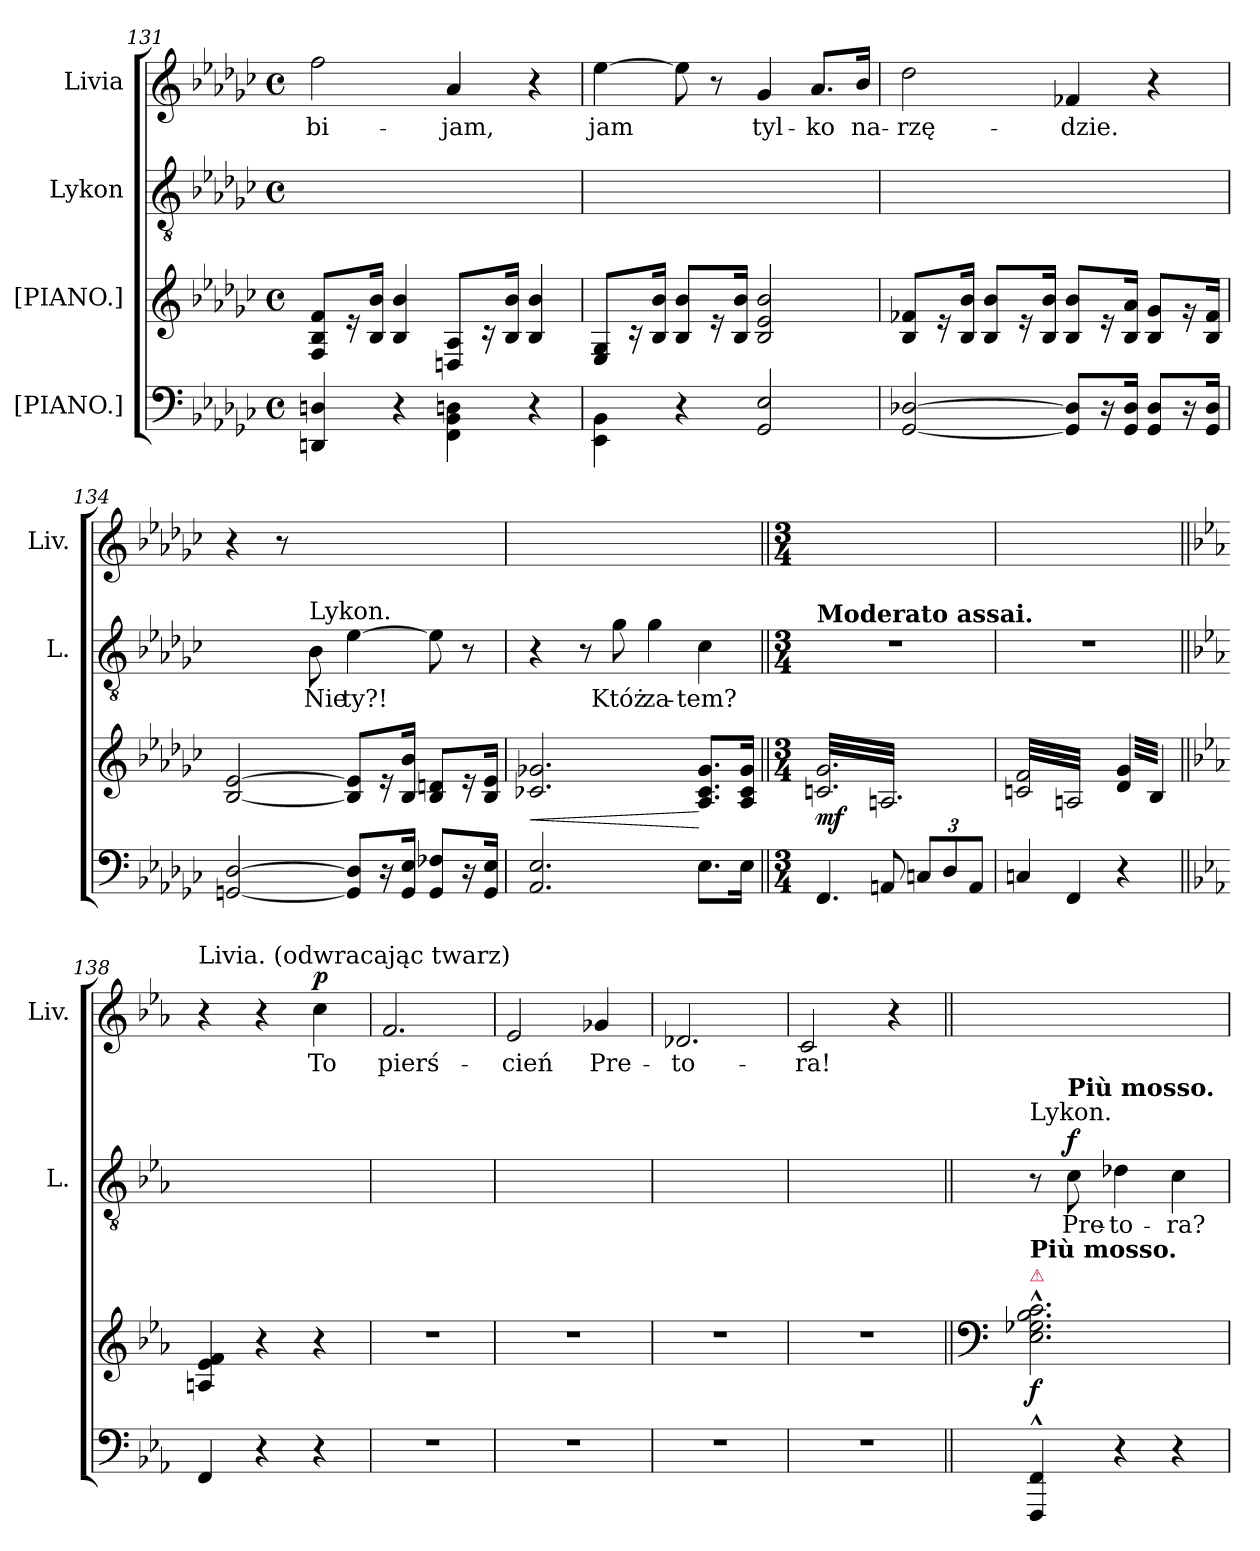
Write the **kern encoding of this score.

**kern	**kern	**dynam	**kern	**text	**dynam	**kern	**text	**dynam
*part4	*part3	*part3	*part2	*part2	*part2	*part1	*part1	*part1
*staff4	*staff3	*staff3	*staff2	*staff2	*staff2	*staff1	*staff1	*staff1
*I"[PIANO.]	*I"[PIANO.]	*	*I"Lykon	*	*	*I"Livia	*	*
*	*	*	*I'L.	*	*	*I'Liv.	*	*
*clefF4	*clefG2	*	*clefGv2	*	*	*clefG2	*	*
*k[b-e-a-d-g-c-]	*k[b-e-a-d-g-c-]	*	*k[b-e-a-d-g-c-]	*	*	*k[b-e-a-d-g-c-]	*	*
*M4/4	*M4/4	*	*M4/4	*	*	*M4/4	*	*
*met(c)	*met(c)	*	*met(c)	*	*	*met(c)	*	*
=131	=131	=131	=131	=131	=131	=131	=131	=131
4DDn/ 4Dn/	8F/ 8B-/ 8f/L	.	1ryy	.	.	2ff\	-bi-	.
.	16r	.	.	.	.	.	.	.
.	16B-/ 16b-/Jk	.	.	.	.	.	.	.
4r	4B-/ 4b-/	.	.	.	.	.	.	.
4FF\ 4BB-\ 4Dn\	8Dn/ 8A-/L	.	.	.	.	4a-/	-jam,	.
.	16r	.	.	.	.	.	.	.
.	16B-/ 16b-/Jk	.	.	.	.	.	.	.
4r	4B-/ 4b-/	.	.	.	.	4r	.	.
=132	=132	=132	=132	=132	=132	=132	=132	=132
4EE-\ 4BB-\	8E-/ 8G-/L	.	1ryy	.	.	[4ee-\	jam	.
.	16r	.	.	.	.	.	.	.
.	16B-/ 16b-/Jk	.	.	.	.	.	.	.
4r	8B-/ 8b-/L	.	.	.	.	8ee-\]	.	.
.	16r	.	.	.	.	8r	.	.
.	16B-/ 16b-/Jk	.	.	.	.	.	.	.
2GG-/ 2E-/	2B-/ 2e-/ 2b-/	.	.	.	.	4g-/	tyl-	.
.	.	.	.	.	.	8.a-/L	-ko	.
.	.	.	.	.	.	16b-/Jk	na-	.
=133	=133	=133	=133	=133	=133	=133	=133	=133
[2GG-/ [2D-X/	8B-/ 8f-X/L	.	1ryy	.	.	2dd-\	-rzę-	.
.	16r	.	.	.	.	.	.	.
.	16B-/ 16b-/Jk	.	.	.	.	.	.	.
.	8B-/ 8b-/L	.	.	.	.	.	.	.
.	16r	.	.	.	.	.	.	.
.	16B-/ 16b-/Jk	.	.	.	.	.	.	.
8GG-]/ 8D-]/L	8B-/ 8b-/L	.	.	.	.	4f-X/	-dzie.	.
16r	16r	.	.	.	.	.	.	.
16GG-/ 16D-/Jk	16B-/ 16a-/Jk	.	.	.	.	.	.	.
8GG-/ 8D-/L	8B-/ 8g-/L	.	.	.	.	4r	.	.
16r	16rg	.	.	.	.	.	.	.
16GG-/ 16D-/Jk	16B-/ 16f-/Jk	.	.	.	.	.	.	.
=134	=134	=134	=134	=134	=134	=134	=134	=134
[2GGn/ [2D-/	[2B-/ [2e-/	.	4ryy	.	.	4r	.	.
.	.	.	8ryy	.	.	8r	.	.
!	!	!	!LO:TX:a:t=Lykon.	!	!	!	!	!
.	.	.	8B-\	Nie	.	8ryy	.	.
8GG]/ 8D-]/L	8B-]/ 8e-]/L	.	[4e-\	ty?!	.	2ryy	.	.
16r	16r	.	.	.	.	.	.	.
16GG/ 16E-/Jk	16B-/ 16b-/Jk	.	.	.	.	.	.	.
8GG/ 8F-X/L	8B-/ 8dn/L	.	8e-\]	.	.	.	.	.
16r	16r	.	8r	.	.	.	.	.
16GG/ 16E-/Jk	16B-/ 16e-/Jk	.	.	.	.	.	.	.
=135	=135	=135	=135	=135	=135	=135	=135	=135
!	!	!LO:HP:b	!	!	!	!	!	!
2.AA-/ 2.E-/	2.c-X/ 2.g-X/	<	4r	.	.	1ryy	.	.
.	.	.	8r	.	.	.	.	.
.	.	.	8g-\	Któż	.	.	.	.
.	.	.	4g-\	za-	.	.	.	.
8.E-\L	8.A-/ 8.c-/ 8.g-/L	[	4c-\	-tem?	.	.	.	.
16E-\Jk	16A-/ 16c-/ 16g-/Jk	.	.	.	.	.	.	.
=136||	=136||	=136||	=136||	=136||	=136||	=136||	=136||	=136||
*M3/4	*M3/4	*	*M3/4	*	*	*M3/4	*	*
!	!	!	!LO:TX:a:B:t=Moderato assai.	!	!	!	!	!
!	!LO:TX:a:B:t=Moderato assai.	!	!	!	!	!	!	!
*	*tremolo	*	*	*	*	*	*	*
4.FF/	32cn/ 32g-/LLL	mf	2.r	.	.	2.ryy	.	.
.	32An/	.	.	.	.	.	.	.
.	32cn/ 32g-/	.	.	.	.	.	.	.
.	32An/	.	.	.	.	.	.	.
.	32cn/ 32g-/	.	.	.	.	.	.	.
.	32An/	.	.	.	.	.	.	.
.	32cn/ 32g-/	.	.	.	.	.	.	.
.	32An/	.	.	.	.	.	.	.
.	32cn/ 32g-/	.	.	.	.	.	.	.
.	32An/	.	.	.	.	.	.	.
.	32cn/ 32g-/	.	.	.	.	.	.	.
.	32An/	.	.	.	.	.	.	.
8AAn/	32cn/ 32g-/	.	.	.	.	.	.	.
.	32An/	.	.	.	.	.	.	.
.	32cn/ 32g-/	.	.	.	.	.	.	.
.	32An/	.	.	.	.	.	.	.
12Cn/L	32cn/ 32g-/	.	.	.	.	.	.	.
.	32An/	.	.	.	.	.	.	.
.	32cn/ 32g-/	.	.	.	.	.	.	.
12D-/	.	.	.	.	.	.	.	.
.	32An/	.	.	.	.	.	.	.
.	32cn/ 32g-/	.	.	.	.	.	.	.
.	32An/	.	.	.	.	.	.	.
12AA/J	.	.	.	.	.	.	.	.
.	32cn/ 32g-/	.	.	.	.	.	.	.
.	32An/JJJ	.	.	.	.	.	.	.
=137	=137	=137	=137	=137	=137	=137	=137	=137
4Cn/	32cn/ 32f/LLL	.	2.r	.	.	2.ryy	.	.
.	32An/	.	.	.	.	.	.	.
.	32cn/ 32f/	.	.	.	.	.	.	.
.	32An/	.	.	.	.	.	.	.
.	32cn/ 32f/	.	.	.	.	.	.	.
.	32An/	.	.	.	.	.	.	.
.	32cn/ 32f/	.	.	.	.	.	.	.
.	32An/	.	.	.	.	.	.	.
4FF/	32cn/ 32f/	.	.	.	.	.	.	.
.	32An/	.	.	.	.	.	.	.
.	32cn/ 32f/	.	.	.	.	.	.	.
.	32An/	.	.	.	.	.	.	.
.	32cn/ 32f/	.	.	.	.	.	.	.
.	32An/	.	.	.	.	.	.	.
.	32cn/ 32f/	.	.	.	.	.	.	.
.	32An/JJJ	.	.	.	.	.	.	.
4r	32d-/ 32g-/LLL	.	.	.	.	.	.	.
.	32B-/	.	.	.	.	.	.	.
.	32d-/ 32g-/	.	.	.	.	.	.	.
.	32B-/	.	.	.	.	.	.	.
.	32d-/ 32g-/	.	.	.	.	.	.	.
.	32B-/	.	.	.	.	.	.	.
.	32d-/ 32g-/	.	.	.	.	.	.	.
.	32B-/JJJ	.	.	.	.	.	.	.
*	*Xtremolo	*	*	*	*	*	*	*
=138||	=138||	=138||	=138||	=138||	=138||	=138||	=138||	=138||
*k[b-e-a-]	*k[b-e-a-]	*	*k[b-e-a-]	*	*	*k[b-e-a-]	*	*
!	!	!	!	!	!	!LO:TX:a:t=Livia. (odwracając twarz)	!	!
4FF/	4An/ 4e-/ 4f/	.	2.ryy	.	.	4r	.	.
.	.	.	.	.	.	.	.	.
.	.	.	.	.	.	.	.	.
.	.	.	.	.	.	.	.	.
4r	4r	.	.	.	.	4r	.	.
!	!	!	!	!	!	!	!	!LO:DY:a
4r	4r	.	.	.	.	4cc\	To	p
=139	=139	=139	=139	=139	=139	=139	=139	=139
2.r	2.r	.	2.ryy	.	.	2.f/	pierś-	.
=140	=140	=140	=140	=140	=140	=140	=140	=140
2.r	2.r	.	2.ryy	.	.	2e-/	-cień	.
.	.	.	.	.	.	4g-X/	Pre-	.
=141	=141	=141	=141	=141	=141	=141	=141	=141
2.r	2.r	.	2.ryy	.	.	2.d-X/	-to-	.
=142	=142	=142	=142	=142	=142	=142	=142	=142
2.r	2.r	.	2.ryy	.	.	2c/	-ra!	.
.	.	.	.	.	.	4r	.	.
=143||	=143||	=143||	=143||	=143||	=143||	=143||	=143||	=143||
*	*clefF4	*	*	*	*	*	*	*
!	!	!	!LO:TX:a:t=Lykon.	!	!	!	!	!
!	!LO:TX:a:color=crimson:t=⚠	!	!	!	!	!	!	!
!	!LO:TX:a:B:t=Più mosso.	!	!	!	!	!	!	!
4FFF^^/ 4FF^^/	2.E-^^\ 2.G-X^^\ 2.B-^^\ 2.c^^\	f	8r	.	.	2.ryy	.	.
!	!	!	!LO:TX:a:B:t=Più mosso.	!	!	!	!	!
!	!	!	!	!	!LO:DY:a	!	!	!
.	.	.	8c\	Pre-	f	.	.	.
4r	.	.	4d-X\	-to-	.	.	.	.
4r	.	.	4c\	-ra?	.	.	.	.
=	=	=	=	=	=	=	=	=
*-	*-	*-	*-	*-	*-	*-	*-	*-
